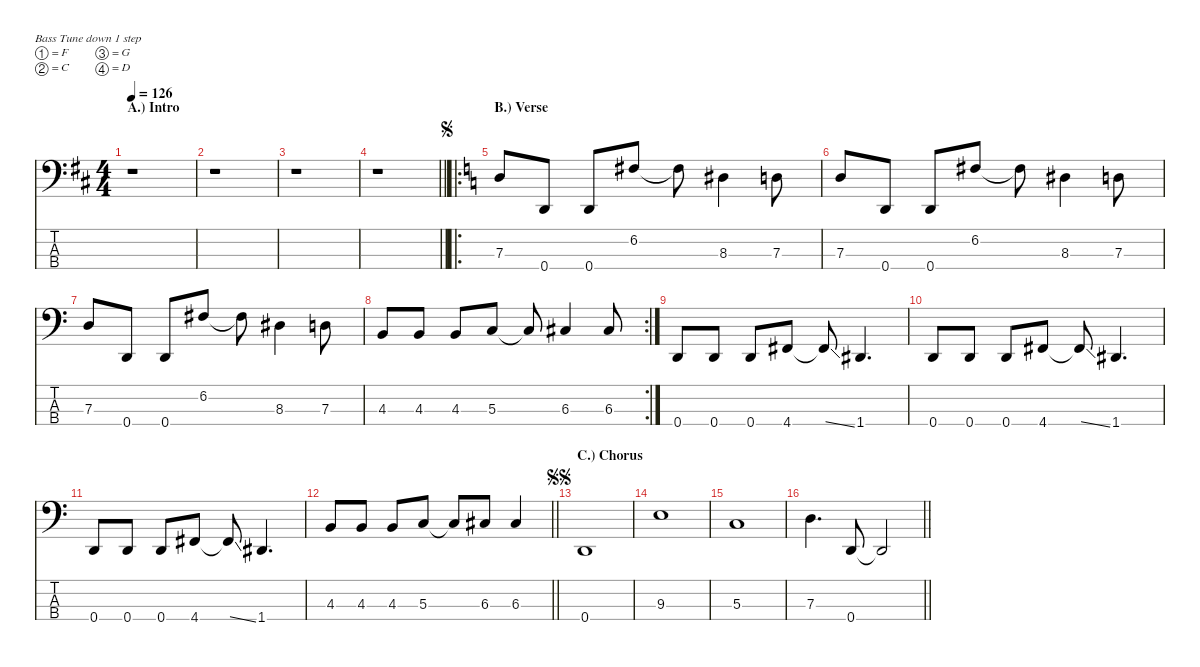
\defaultSystemsLayout 4
\hideDynamics
\bracketExtendMode nobrackets
\singleTrackTrackNamePolicy hidden
\multiTrackTrackNamePolicy hidden
\firstSystemTrackNameMode fullname
\firstSystemTrackNameOrientation horizontal
\otherSystemsTrackNameOrientation horizontal
\track ("Bass" "el.bs.") {instrument electricbasspick}
\staff {score tabs}
\tuning (F2 C2 G1 D1)
\ts (4 4)
\beaming (8 2 2 2 2)
\section ("" "A.) Intro  ")
\tempo 126
\clef f4
\ks d
r.1{dy f instrument electricbasspick beam Down} |
r.1{beam Down} |
r.1{beam Down} |
\barLineRight lightlight
r.1{beam Down} |
\ro
\section ("" "B.) Verse")
\jump segno
\ks c
7.3.8{beam Up} 0.4.8{beam Up} 0.4.8{beam Up} 6.2{acc #}.8{beam Up} 6.2{t acc #}.8{beam Down} 8.3{acc #}.4{beam Down} 7.3.8{beam Down} |
7.3.8{beam Up} 0.4.8{beam Up} 0.4.8{beam Up} 6.2{acc #}.8{beam Up} 6.2{t acc #}.8{beam Down} 8.3{acc #}.4{beam Down} 7.3.8{beam Down} |
7.3.8{beam Up} 0.4.8{beam Up} 0.4.8{beam Up} 6.2{acc #}.8{beam Up} 6.2{t acc #}.8{beam Down} 8.3{acc #}.4{beam Down} 7.3.8{beam Down} |
\rc 2
4.3.8{beam Up} 4.3.8{beam Up} 4.3.8{beam Up} 5.3.8{beam Up} 5.3{t}.8{beam Up} 6.3{acc #}.4{beam Up} 6.3{acc #}.8{beam Up} |
0.4.8{beam Up} 0.4.8{beam Up} 0.4.8{beam Up} 4.4{acc #}.8{beam Up} 4.4{ss t acc #}.8{beam Up} 1.4{acc #}.4{d beam Up} |
0.4.8{beam Up} 0.4.8{beam Up} 0.4.8{beam Up} 4.4{acc #}.8{beam Up} 4.4{ss t acc #}.8{beam Up} 1.4{acc #}.4{d beam Up} |
0.4.8{beam Up} 0.4.8{beam Up} 0.4.8{beam Up} 4.4{acc #}.8{beam Up} 4.4{ss t acc #}.8{beam Up} 1.4{acc #}.4{d beam Up} |
\barLineRight lightlight
4.3.8{beam Up} 4.3.8{beam Up} 4.3.8{beam Up} 5.3.8{beam Up} 5.3{t}.8{beam Up} 6.3{acc #}.8{beam Up} 6.3{acc #}.4{beam Up} |
\section ("" "C.) Chorus")
\jump segnosegno
0.4.1{beam Up} |
9.3.1{beam Down} |
5.3.1{beam Up} |
\barLineRight lightlight
7.3.4{d beam Down} 0.4.8{beam Up} 0.4{t}.2{beam Up}
